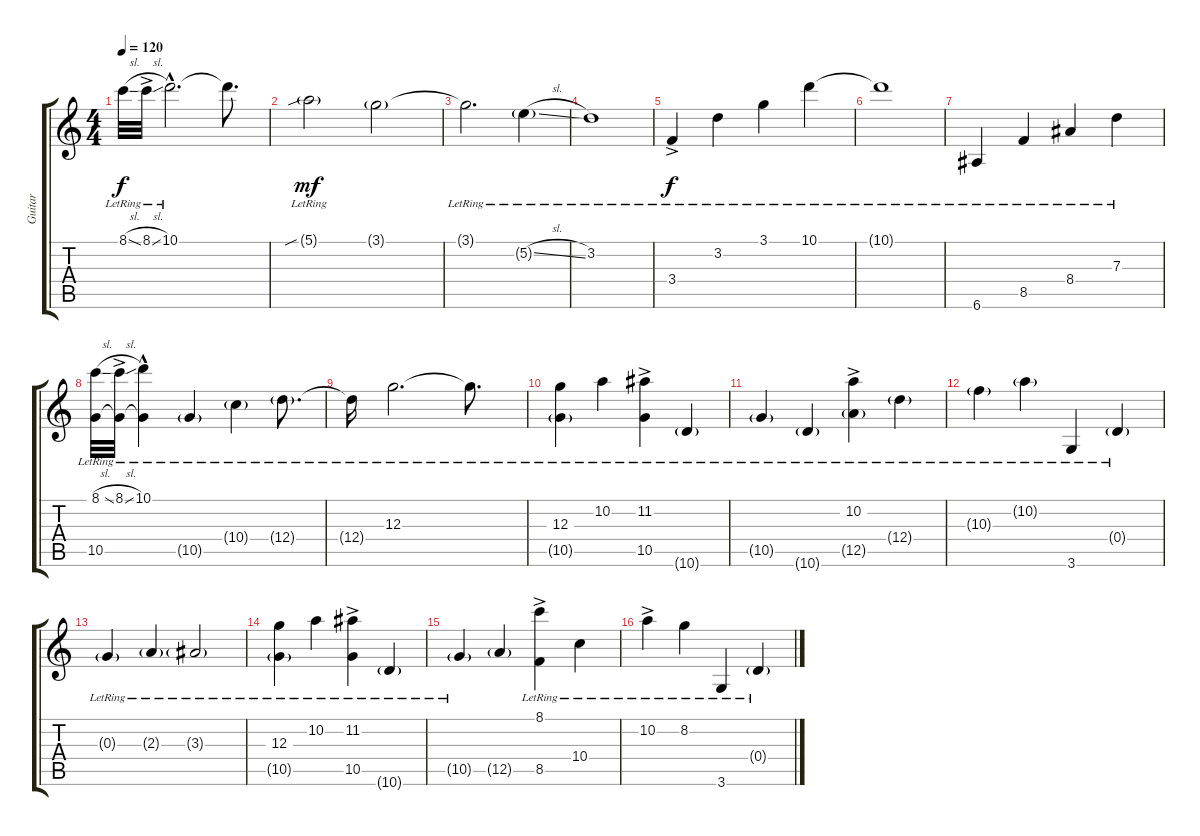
\track ("Guitar" "Guitar") {instrument acousticguitarnylon}
\staff {score tabs}
\tuning (E4 B3 G3 D3 A2 E2) {hide}
\ts (4 4)
\tempo 120
\clef g2
\ks c
8.1{sl lr}.32{dy f} 8.1{sl ac lr}.32 10.1{hac lr}.2{d} 10.1{t}.8{d} |
5.1{sib g lr}.2{dy mf} 3.1{g}.2 |
3.1{lr t}.2{d} 5.2{sl g lr}.4 |
3.2{lr}.1 |
3.4{ac lr}.4{dy f} 3.2{lr}.4 3.1{lr}.4 10.1{lr}.4 |
10.1{lr t}.1 |
6.6{lr}.4 8.5{lr}.4 8.4{lr}.4 7.3{lr}.4 |
(8.1{sl lr} 10.5{lr}).32 (8.1{sl ac lr} 10.5{lr t}).32 (10.1{hac lr} 10.5{lr t}).4 10.5{g lr}.4 10.4{g lr}.4 12.4{g lr}.8{d} |
12.4{lr t}.16 12.3{lr}.2{d} 12.3{lr t}.8{d} |
(12.3{lr} 10.5{g lr}).4 10.2{lr}.4 (11.2{lr} 10.5{ac lr}).4 10.6{g lr}.4 |
10.5{g lr}.4 10.6{g lr}.4 (10.2{ac lr} 12.5{g}).4 12.4{g lr}.4 |
10.3{g lr}.4 10.2{g lr}.4 3.6{lr}.4 0.4{g lr}.4 |
0.3{g lr}.4 2.3{g lr}.4 3.3{g lr}.2 |
(12.3{lr} 10.5{g lr}).4 10.2{lr}.4 (11.2{lr} 10.5{ac lr}).4 10.6{g lr}.4 |
10.5{g lr}.4 12.5{g}.4 (8.1{lr} 8.5{ac lr}).4 10.4{lr}.4 |
10.2{ac lr}.4 8.2{lr}.4 3.6{lr}.4 0.4{g lr}.4
